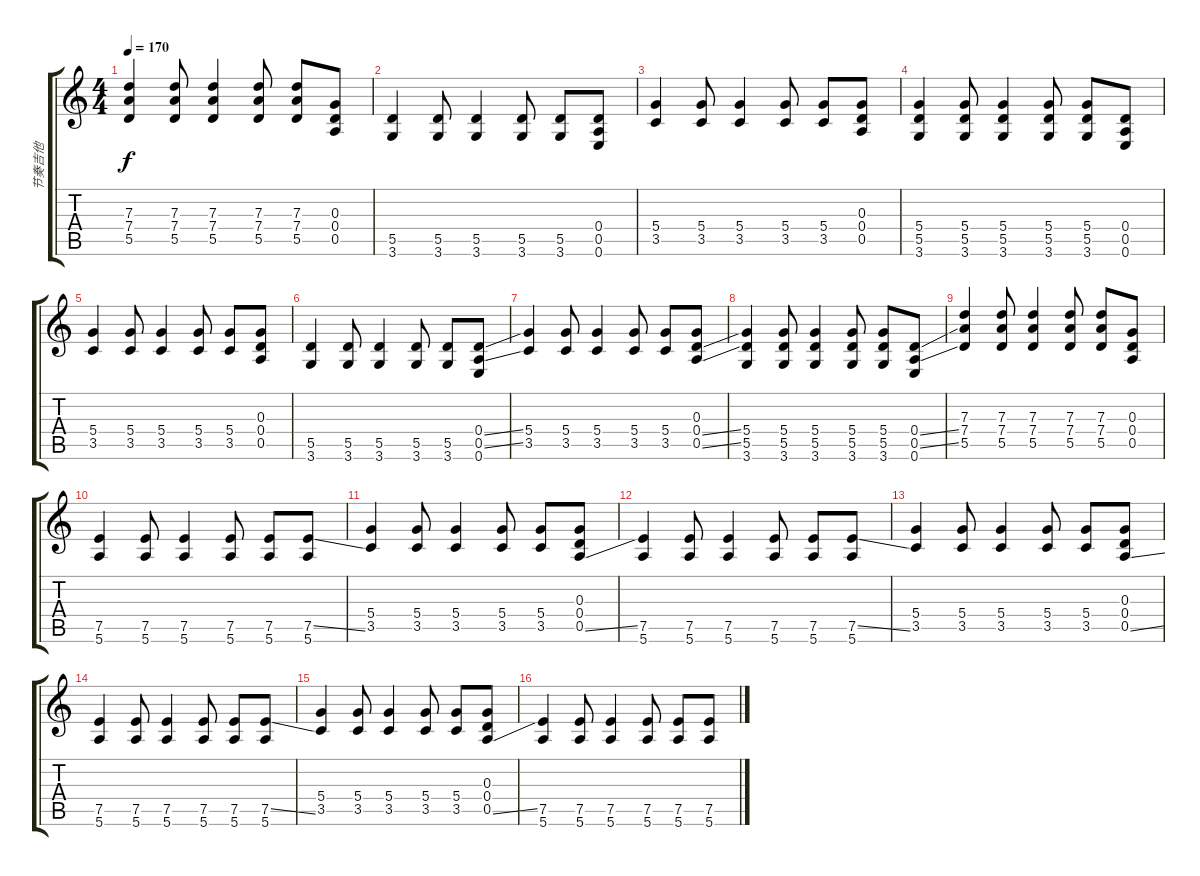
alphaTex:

\track ("节奏吉他" "节奏吉他") {instrument overdrivenguitar}
\staff {score tabs}
\tuning (E4 B3 G3 D3 A2 E2) {hide}
\ts (4 4)
\tempo 170
\clef g2
\ks c
(7.3 7.4 5.5).4{dy f} (7.3 7.4 5.5).8 (7.3 7.4 5.5).4 (7.3 7.4 5.5).8 (7.3 7.4 5.5).8 (0.3 0.4 0.5).8 |
(5.5 3.6).4 (5.5 3.6).8 (5.5 3.6).4 (5.5 3.6).8 (5.5 3.6).8 (0.4 0.5 0.6).8 |
(5.4 3.5).4 (5.4 3.5).8 (5.4 3.5).4 (5.4 3.5).8 (5.4 3.5).8 (0.3 0.4 0.5).8 |
(5.4 5.5 3.6).4 (5.4 5.5 3.6).8 (5.4 5.5 3.6).4 (5.4 5.5 3.6).8 (5.4 5.5 3.6).8 (0.4 0.5 0.6).8 |
(5.4 3.5).4 (5.4 3.5).8 (5.4 3.5).4 (5.4 3.5).8 (5.4 3.5).8 (0.3 0.4 0.5).8 |
(5.5 3.6).4 (5.5 3.6).8 (5.5 3.6).4 (5.5 3.6).8 (5.5 3.6).8 (0.4{ss} 0.5{ss} 0.6).8 |
(5.4 3.5).4 (5.4 3.5).8 (5.4 3.5).4 (5.4 3.5).8 (5.4 3.5).8 (0.3 0.4{ss} 0.5{ss}).8 |
(5.4 5.5 3.6).4 (5.4 5.5 3.6).8 (5.4 5.5 3.6).4 (5.4 5.5 3.6).8 (5.4 5.5 3.6).8 (0.4{ss} 0.5{ss} 0.6).8 |
(7.3 7.4 5.5).4 (7.3 7.4 5.5).8 (7.3 7.4 5.5).4 (7.3 7.4 5.5).8 (7.3 7.4 5.5).8 (0.3 0.4 0.5).8 |
(7.5 5.6).4 (7.5 5.6).8 (7.5 5.6).4 (7.5 5.6).8 (7.5 5.6).8 (7.5{ss} 5.6).8 |
(5.4 3.5).4 (5.4 3.5).8 (5.4 3.5).4 (5.4 3.5).8 (5.4 3.5).8 (0.3 0.4 0.5{ss}).8 |
(7.5 5.6).4 (7.5 5.6).8 (7.5 5.6).4 (7.5 5.6).8 (7.5 5.6).8 (7.5{ss} 5.6).8 |
(5.4 3.5).4 (5.4 3.5).8 (5.4 3.5).4 (5.4 3.5).8 (5.4 3.5).8 (0.3 0.4 0.5{ss}).8 |
(7.5 5.6).4 (7.5 5.6).8 (7.5 5.6).4 (7.5 5.6).8 (7.5 5.6).8 (7.5{ss} 5.6).8 |
(5.4 3.5).4 (5.4 3.5).8 (5.4 3.5).4 (5.4 3.5).8 (5.4 3.5).8 (0.3 0.4 0.5{ss}).8 |
(7.5 5.6).4 (7.5 5.6).8 (7.5 5.6).4 (7.5 5.6).8 (7.5 5.6).8 (7.5{ss} 5.6).8
